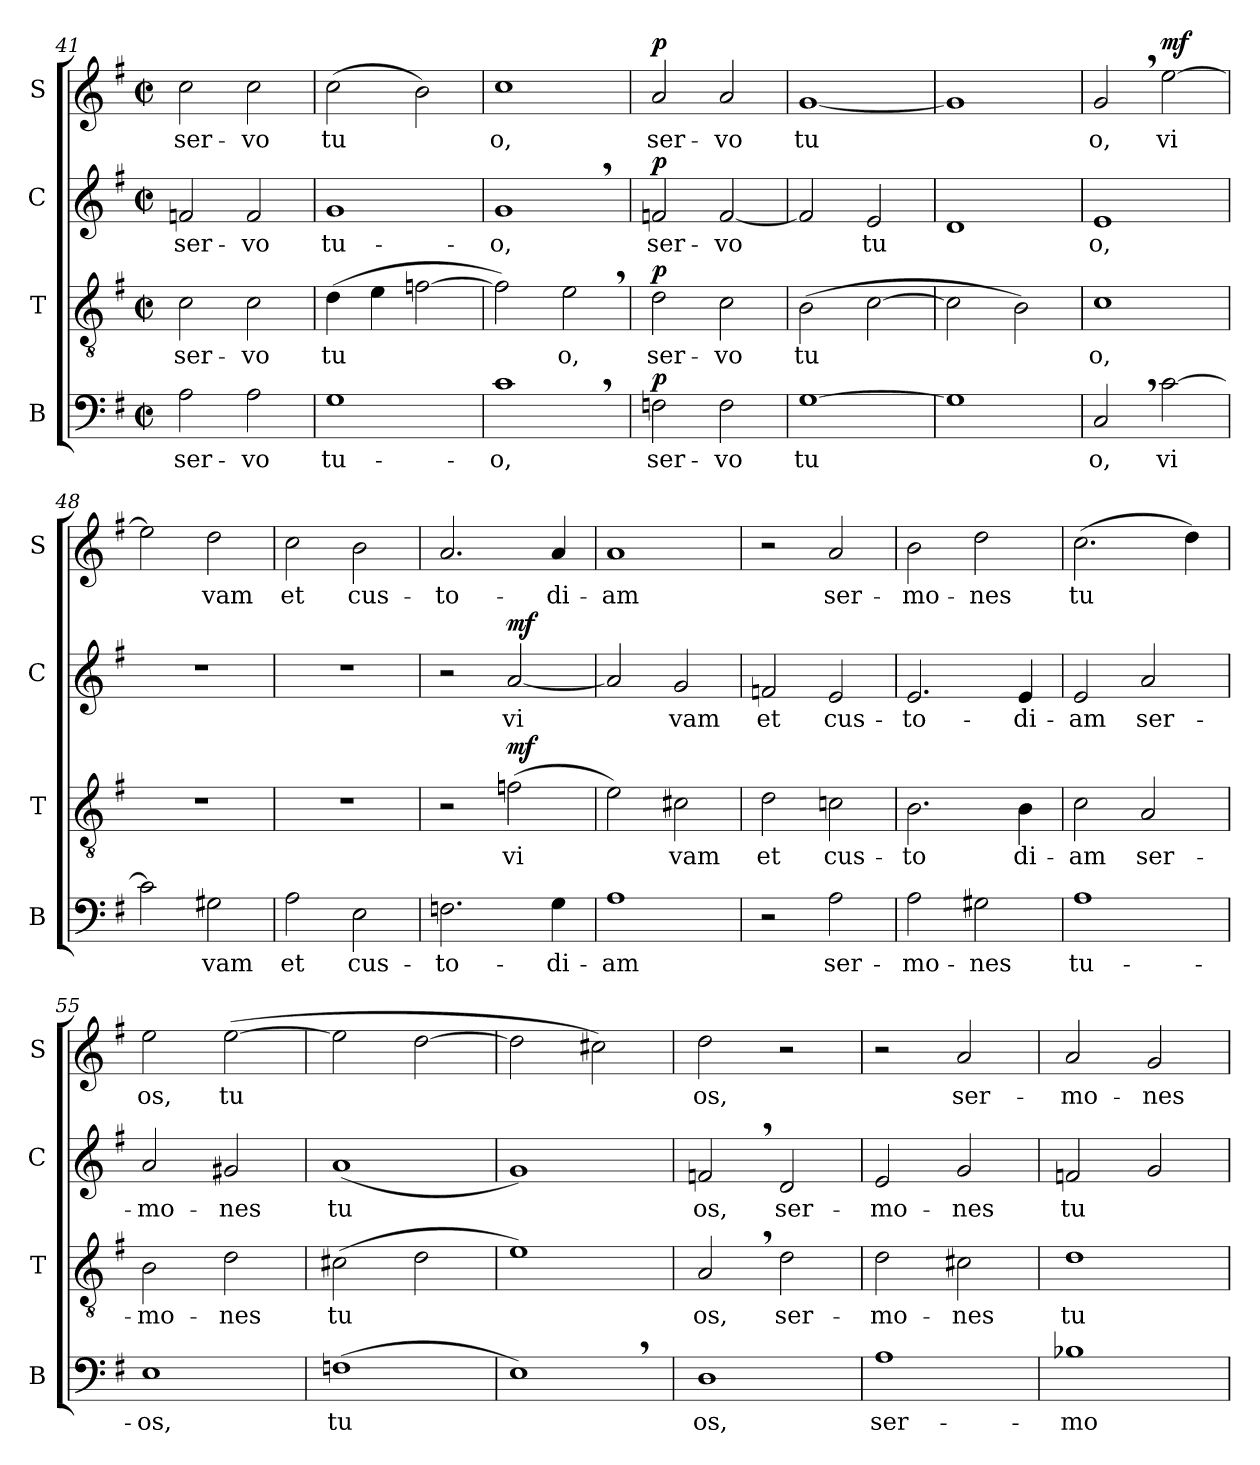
**kern	**text	**dynam	**kern	**text	**dynam	**kern	**text	**dynam	**kern	**text	**dynam
*part4	*part4	*part4	*part3	*part3	*part3	*part2	*part2	*part2	*part1	*part1	*part1
*staff4	*staff4	*staff4	*staff3	*staff3	*staff3	*staff2	*staff2	*staff2	*staff1	*staff1	*staff1
*I"B	*	*	*I"T	*	*	*I"C	*	*	*I"S	*	*
*I'B	*	*	*I'T	*	*	*I'C	*	*	*I'S	*	*
*clefF4	*	*	*clefGv2	*	*	*clefG2	*	*	*clefG2	*	*
*k[f#]	*	*	*k[f#]	*	*	*k[f#]	*	*	*k[f#]	*	*
*M2/2	*	*	*M2/2	*	*	*M2/2	*	*	*M2/2	*	*
*met(c|)	*	*	*met(c|)	*	*	*met(c|)	*	*	*met(c|)	*	*
=41	=41	=41	=41	=41	=41	=41	=41	=41	=41	=41	=41
!	!LO:LY:b	!	!	!LO:LY:b	!	!	!LO:LY:b	!	!	!LO:LY:b	!
2A\	ser-	.	2c\	ser-	.	2fn/	ser-	.	2cc\	ser-	.
!	!LO:LY:b	!	!	!LO:LY:b	!	!	!LO:LY:b	!	!	!LO:LY:b	!
2A\	-vo	.	2c\	-vo	.	2f/	-vo	.	2cc\	-vo	.
!!LO:LB:g=z
=42	=42	=42	=42	=42	=42	=42	=42	=42	=42	=42	=42
!	!LO:LY:b	!	!	!LO:LY:b	!	!	!LO:LY:b	!	!	!LO:LY:b	!
1G	tu-	.	(>4d\	tu	.	1g	tu-	.	(>2cc\	tu	.
.	.	.	4e\	.	.	.	.	.	.	.	.
.	.	.	[2fn\	.	.	.	.	.	2b\)	.	.
=43	=43	=43	=43	=43	=43	=43	=43	=43	=43	=43	=43
!	!LO:LY:b	!	!	!	!	!	!LO:LY:b	!	!	!LO:LY:b	!
1c,	-o,	.	2f\])	.	.	1g,	-o,	.	1cc	o,	.
!	!	!	!	!LO:LY:b	!	!	!	!	!	!	!
.	.	.	2e,\	o,	.	.	.	.	.	.	.
=44	=44	=44	=44	=44	=44	=44	=44	=44	=44	=44	=44
!	!LO:LY:b	!LO:DY:a	!	!LO:LY:b	!LO:DY:a	!	!LO:LY:b	!LO:DY:a	!	!LO:LY:b	!LO:DY:a
2Fn\	ser-	p	2d\	ser-	p	2fn/	ser-	p	2a/	ser-	p
!	!LO:LY:b	!	!	!LO:LY:b	!	!	!LO:LY:b	!	!	!LO:LY:b	!
2F\	-vo	.	2c\	-vo	.	[2f/	-vo	.	2a/	-vo	.
=45	=45	=45	=45	=45	=45	=45	=45	=45	=45	=45	=45
!	!LO:LY:b	!	!	!LO:LY:b	!	!	!	!	!	!LO:LY:b	!
[1G	tu	.	(>2B\	tu	.	2f/]	.	.	[1g	tu	.
!	!	!	!	!	!	!	!LO:LY:b	!	!	!	!
.	.	.	[2c\	.	.	2e/	tu	.	.	.	.
=46	=46	=46	=46	=46	=46	=46	=46	=46	=46	=46	=46
1G]	.	.	2c\]	.	.	1d	.	.	1g]	.	.
.	.	.	2B\)	.	.	.	.	.	.	.	.
=47	=47	=47	=47	=47	=47	=47	=47	=47	=47	=47	=47
!	!LO:LY:b	!	!	!LO:LY:b	!	!	!LO:LY:b	!	!	!LO:LY:b	!
2C,/	o,	.	1c	o,	.	1e	o,	.	2g,/	o,	.
!	!LO:LY:b	!LO:DY:a	!	!	!	!	!	!	!	!LO:LY:b	!
!	!	!LO:DY:n=1:a	!	!	!	!	!	!	!	!	!LO:DY:a
[2c\	vi	mf mf	.	.	.	.	.	.	[2ee\	vi	mf
=48	=48	=48	=48	=48	=48	=48	=48	=48	=48	=48	=48
2c\]	.	.	1r	.	.	1r	.	.	2ee\]	.	.
!	!LO:LY:b	!	!	!	!	!	!	!	!	!LO:LY:b	!
2G#X\	vam	.	.	.	.	.	.	.	2dd\	vam	.
=49	=49	=49	=49	=49	=49	=49	=49	=49	=49	=49	=49
!	!LO:LY:b	!	!	!	!	!	!	!	!	!LO:LY:b	!
2A\	et	.	1r	.	.	1r	.	.	2cc\	et	.
!	!LO:LY:b	!	!	!	!	!	!	!	!	!LO:LY:b	!
2E\	cus-	.	.	.	.	.	.	.	2b\	cus-	.
=50	=50	=50	=50	=50	=50	=50	=50	=50	=50	=50	=50
!	!LO:LY:b	!	!	!	!	!	!	!	!	!LO:LY:b	!
2.Fn\	-to-	.	2r	.	.	2r	.	.	2.a/	-to-	.
!	!	!	!	!LO:LY:b	!LO:DY:a	!	!LO:LY:b	!LO:DY:a	!	!	!
.	.	.	(>2fn\	vi	mf	[2a/	vi	mf	.	.	.
!	!LO:LY:b	!	!	!	!	!	!	!	!	!LO:LY:b	!
4G\	-di-	.	.	.	.	.	.	.	4a/	-di-	.
!!LO:PB:g=z
=51	=51	=51	=51	=51	=51	=51	=51	=51	=51	=51	=51
!	!LO:LY:b	!	!	!	!	!	!	!	!	!LO:LY:b	!
1A	-am	.	2e\)	.	.	2a/]	.	.	1a	-am	.
!	!	!	!	!LO:LY:b	!	!	!LO:LY:b	!	!	!	!
.	.	.	2c#X\	vam	.	2g/	vam	.	.	.	.
=52	=52	=52	=52	=52	=52	=52	=52	=52	=52	=52	=52
!	!	!	!	!LO:LY:b	!	!	!LO:LY:b	!	!	!	!
2r	.	.	2d\	et	.	2fn/	et	.	2r	.	.
!	!LO:LY:b	!	!	!LO:LY:b	!	!	!LO:LY:b	!	!	!LO:LY:b	!
2A\	ser-	.	2cn\	cus-	.	2e/	cus-	.	2a/	ser-	.
=53	=53	=53	=53	=53	=53	=53	=53	=53	=53	=53	=53
!	!LO:LY:b	!	!	!LO:LY:b	!	!	!LO:LY:b	!	!	!LO:LY:b	!
2A\	-mo-	.	2.B\	-to	.	2.e/	-to-	.	2b\	-mo-	.
!	!LO:LY:b	!	!	!	!	!	!	!	!	!LO:LY:b	!
2G#X\	-nes	.	.	.	.	.	.	.	2dd\	-nes	.
!	!	!	!	!LO:LY:b	!	!	!LO:LY:b	!	!	!	!
.	.	.	4B\	di-	.	4e/	-di-	.	.	.	.
=54	=54	=54	=54	=54	=54	=54	=54	=54	=54	=54	=54
!	!LO:LY:b	!	!	!LO:LY:b	!	!	!LO:LY:b	!	!	!LO:LY:b	!
1A	tu-	.	2c\	-am	.	2e/	-am	.	(>2.cc\	tu	.
!	!	!	!	!LO:LY:b	!	!	!LO:LY:b	!	!	!	!
.	.	.	2A/	ser-	.	2a/	ser-	.	.	.	.
.	.	.	.	.	.	.	.	.	4dd\)	.	.
=55	=55	=55	=55	=55	=55	=55	=55	=55	=55	=55	=55
!	!LO:LY:b	!	!	!LO:LY:b	!	!	!LO:LY:b	!	!	!LO:LY:b	!
1E	-os,	.	2B\	-mo-	.	2a/	-mo-	.	2ee\	os,	.
!	!	!	!	!LO:LY:b	!	!	!LO:LY:b	!	!	!LO:LY:b	!
.	.	.	2d\	-nes	.	2g#X/	-nes	.	(>[2ee\	tu	.
=56	=56	=56	=56	=56	=56	=56	=56	=56	=56	=56	=56
!	!LO:LY:b	!	!	!LO:LY:b	!	!	!LO:LY:b	!	!	!	!
(>1Fn	tu	.	(>2c#X\	tu	.	(<1a	tu	.	2ee\]	.	.
.	.	.	2d\	.	.	.	.	.	[2dd\	.	.
=57	=57	=57	=57	=57	=57	=57	=57	=57	=57	=57	=57
1E,)	.	.	1e)	.	.	1g)	.	.	2dd\]	.	.
.	.	.	.	.	.	.	.	.	2cc#X\)	.	.
=58	=58	=58	=58	=58	=58	=58	=58	=58	=58	=58	=58
!	!LO:LY:b	!	!	!LO:LY:b	!	!	!LO:LY:b	!	!	!LO:LY:b	!
1D	os,	.	2A,/	os,	.	2fn,/	os,	.	2dd\	os,	.
!	!	!	!	!LO:LY:b	!	!	!LO:LY:b	!	!	!	!
.	.	.	2d\	ser-	.	2d/	ser-	.	2r	.	.
!!LO:LB:g=z
=59	=59	=59	=59	=59	=59	=59	=59	=59	=59	=59	=59
!	!LO:LY:b	!	!	!LO:LY:b	!	!	!LO:LY:b	!	!	!	!
1A	ser-	.	2d\	-mo-	.	2e/	-mo-	.	2r	.	.
!	!	!	!	!LO:LY:b	!	!	!LO:LY:b	!	!	!LO:LY:b	!
.	.	.	2c#X\	-nes	.	2g/	-nes	.	2a/	ser-	.
=60	=60	=60	=60	=60	=60	=60	=60	=60	=60	=60	=60
!	!LO:LY:b	!	!	!LO:LY:b	!	!	!LO:LY:b	!	!	!LO:LY:b	!
1B-X	-mo-	.	1d	tu	.	2fn/	tu	.	2a/	-mo-	.
!	!	!	!	!	!	!	!	!	!	!LO:LY:b	!
.	.	.	.	.	.	2g/	.	.	2g/	-nes	.
=	=	=	=	=	=	=	=	=	=	=	=
*-	*-	*-	*-	*-	*-	*-	*-	*-	*-	*-	*-
